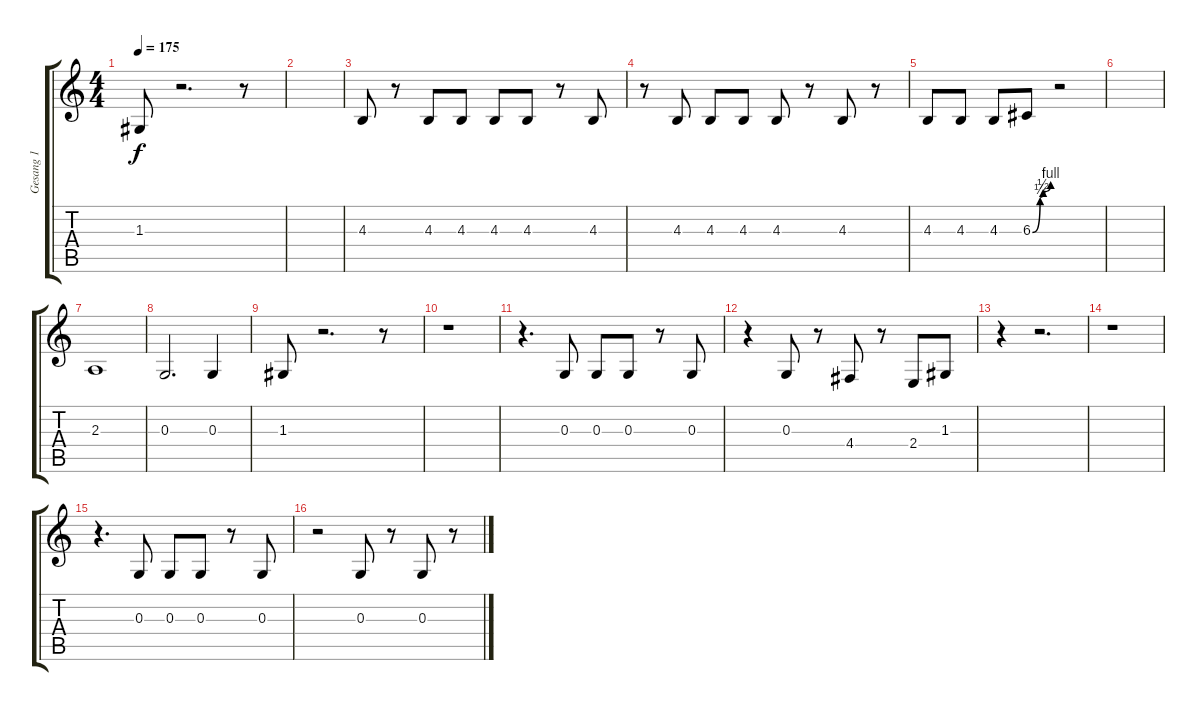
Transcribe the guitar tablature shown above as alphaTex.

\track ("Gesang 1" "Gesang 1") {instrument lead6voice}
\staff {score tabs}
\tuning (E4 B3 G3 D3 A2 E2) {hide}
\ts (4 4)
\tempo 175
\clef g2
\ks c
1.3.8{dy f} r.2{d} r.8 |
|
4.3.8 r.8 4.3.8 4.3.8 4.3.8 4.3.8 r.8 4.3.8 |
r.8 4.3.8 4.3.8 4.3.8 4.3.8 r.8 4.3.8 r.8 |
4.3.8 4.3.8 4.3.8 6.3{be (custom 0 0 25 1 35 2 60 4)}.8 r.2 |
|
2.3.1 |
0.3.2{d} 0.3.4 |
1.3.8 r.2{d} r.8 |
r.1 |
r.4{d} 0.3.8 0.3.8 0.3.8 r.8 0.3.8 |
r.4 0.3.8 r.8 4.4.8 r.8 2.4.8 1.3.8 |
r.4 r.2{d} |
r.1 |
r.4{d} 0.3.8 0.3.8 0.3.8 r.8 0.3.8 |
r.2 0.3.8 r.8 0.3.8 r.8
